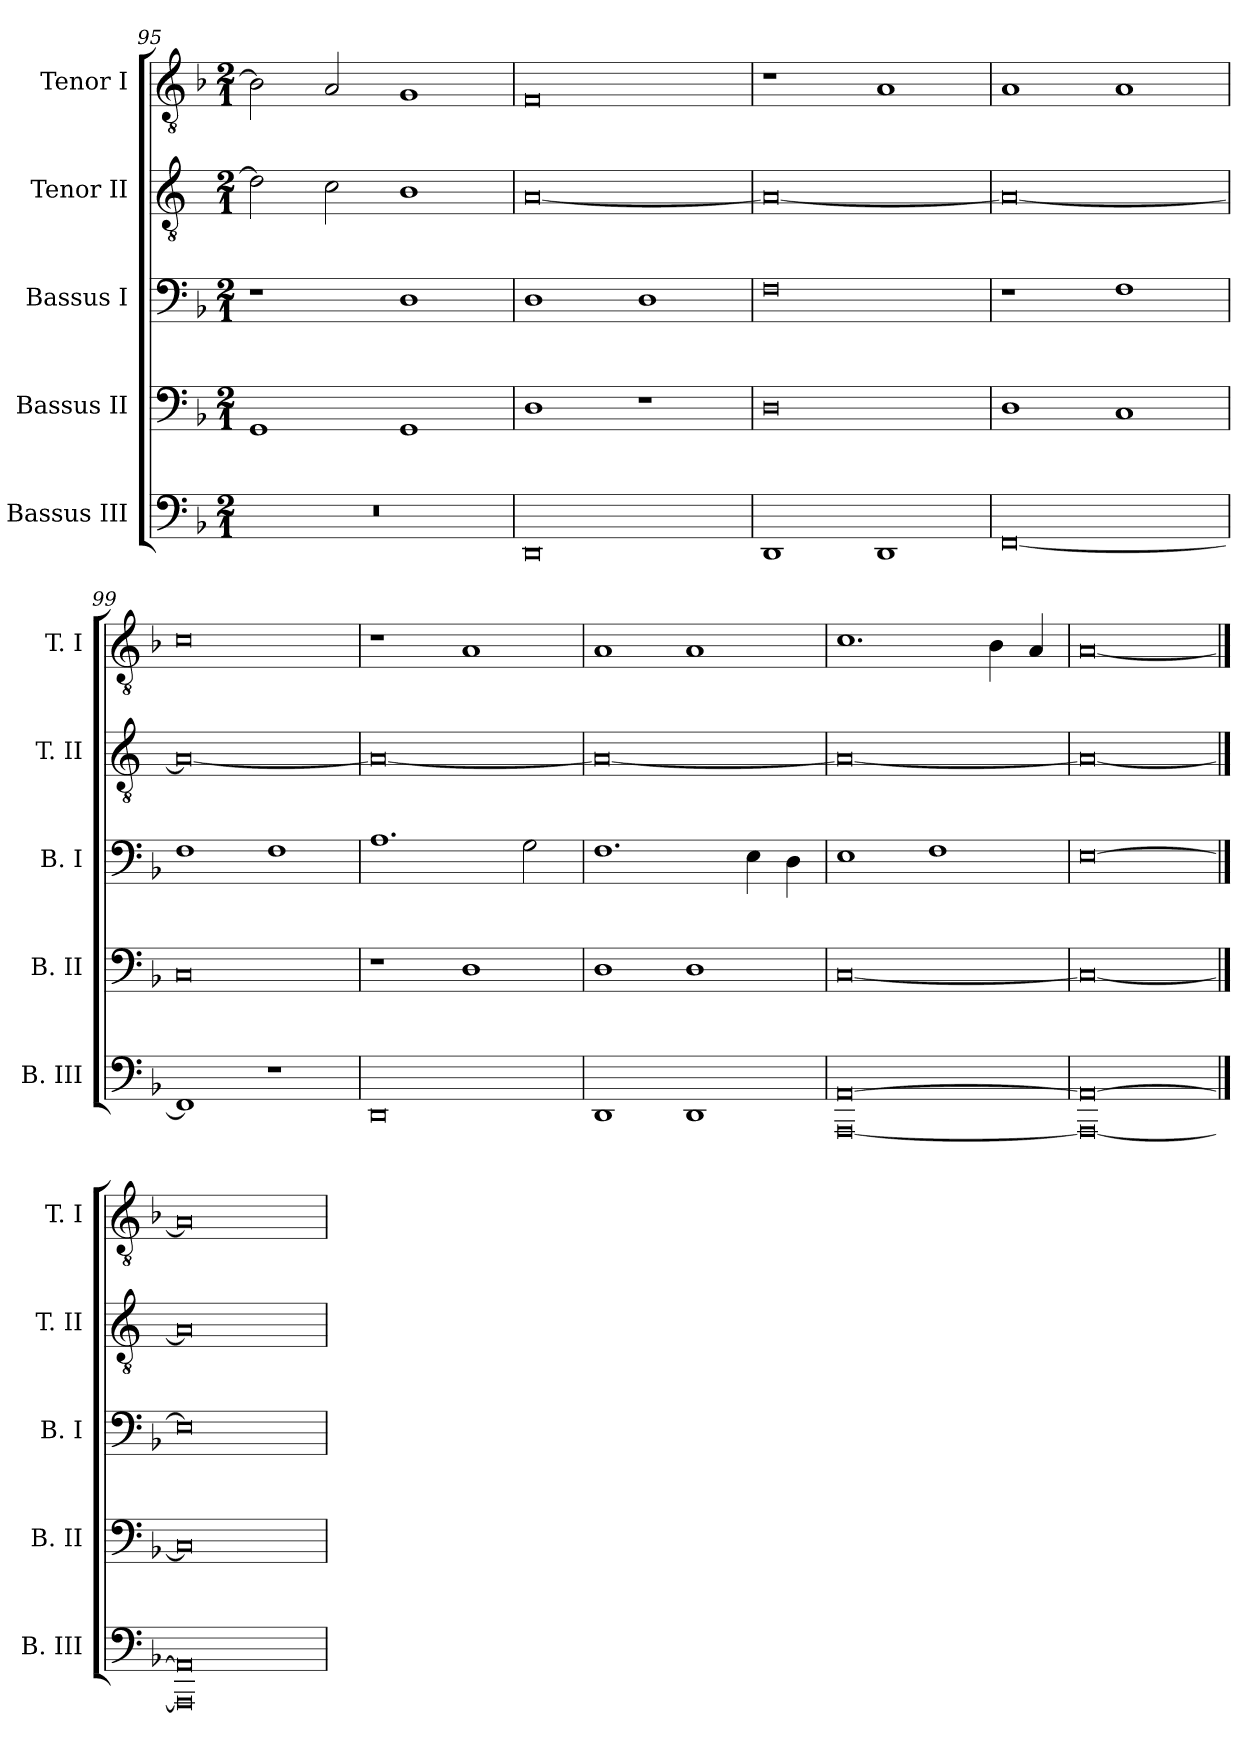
**kern	**kern	**kern	**kern	**kern
*part5	*part4	*part3	*part2	*part1
*staff5	*staff4	*staff3	*staff2	*staff1
*I"Bassus III	*I"Bassus II	*I"Bassus I	*I"Tenor II	*I"Tenor I
*I'B. III	*I'B. II	*I'B. I	*I'T. II	*I'T. I
*clefF4	*clefF4	*clefF4	*clefGv2	*clefGv2
*k[b-]	*k[b-]	*k[b-]	*k[]	*k[b-]
*F:	*F:	*F:	*C:	*F:
*M2/1	*M2/1	*M2/1	*M2/1	*M2/1
=95	=95	=95	=95	=95
0r	1GG	1r	2d]	2B-]
.	.	.	2c	2A
.	1GG	1D	1B	1G
=96	=96	=96	=96	=96
0DD	1D	1D	[0A	0F
.	1r	1D	.	.
=97	=97	=97	=97	=97
1DD	0D	0F	0A_	1r
1DD	.	.	.	1A
=98	=98	=98	=98	=98
[0FF	1D	1r	0A_	1A
.	1C	1F	.	1A
=99	=99	=99	=99	=99
1FF]	0C	1F	0A_	0c
1r	.	1F	.	.
=100	=100	=100	=100	=100
0DD	1r	1.A	0A_	1r
.	1D	.	.	1A
.	.	2G	.	.
=101	=101	=101	=101	=101
1DD	1D	1.F	0A_	1A
1DD	1D	.	.	1A
.	.	4E	.	.
.	.	4D	.	.
=102	=102	=102	=102	=102
[0AAA [0AA	[0C	1E	0A_	1.c
.	.	1F	.	.
.	.	.	.	4B-
.	.	.	.	4A
=103	=103	=103	=103	=103
0AAA_ 0AA_	0C_	[0E	0A_	[0A
==104	==104	==104	==104	==104
0AAA] 0AA]	0C]	0E]	0A]	0A]
=	=	=	=	=
*-	*-	*-	*-	*-
